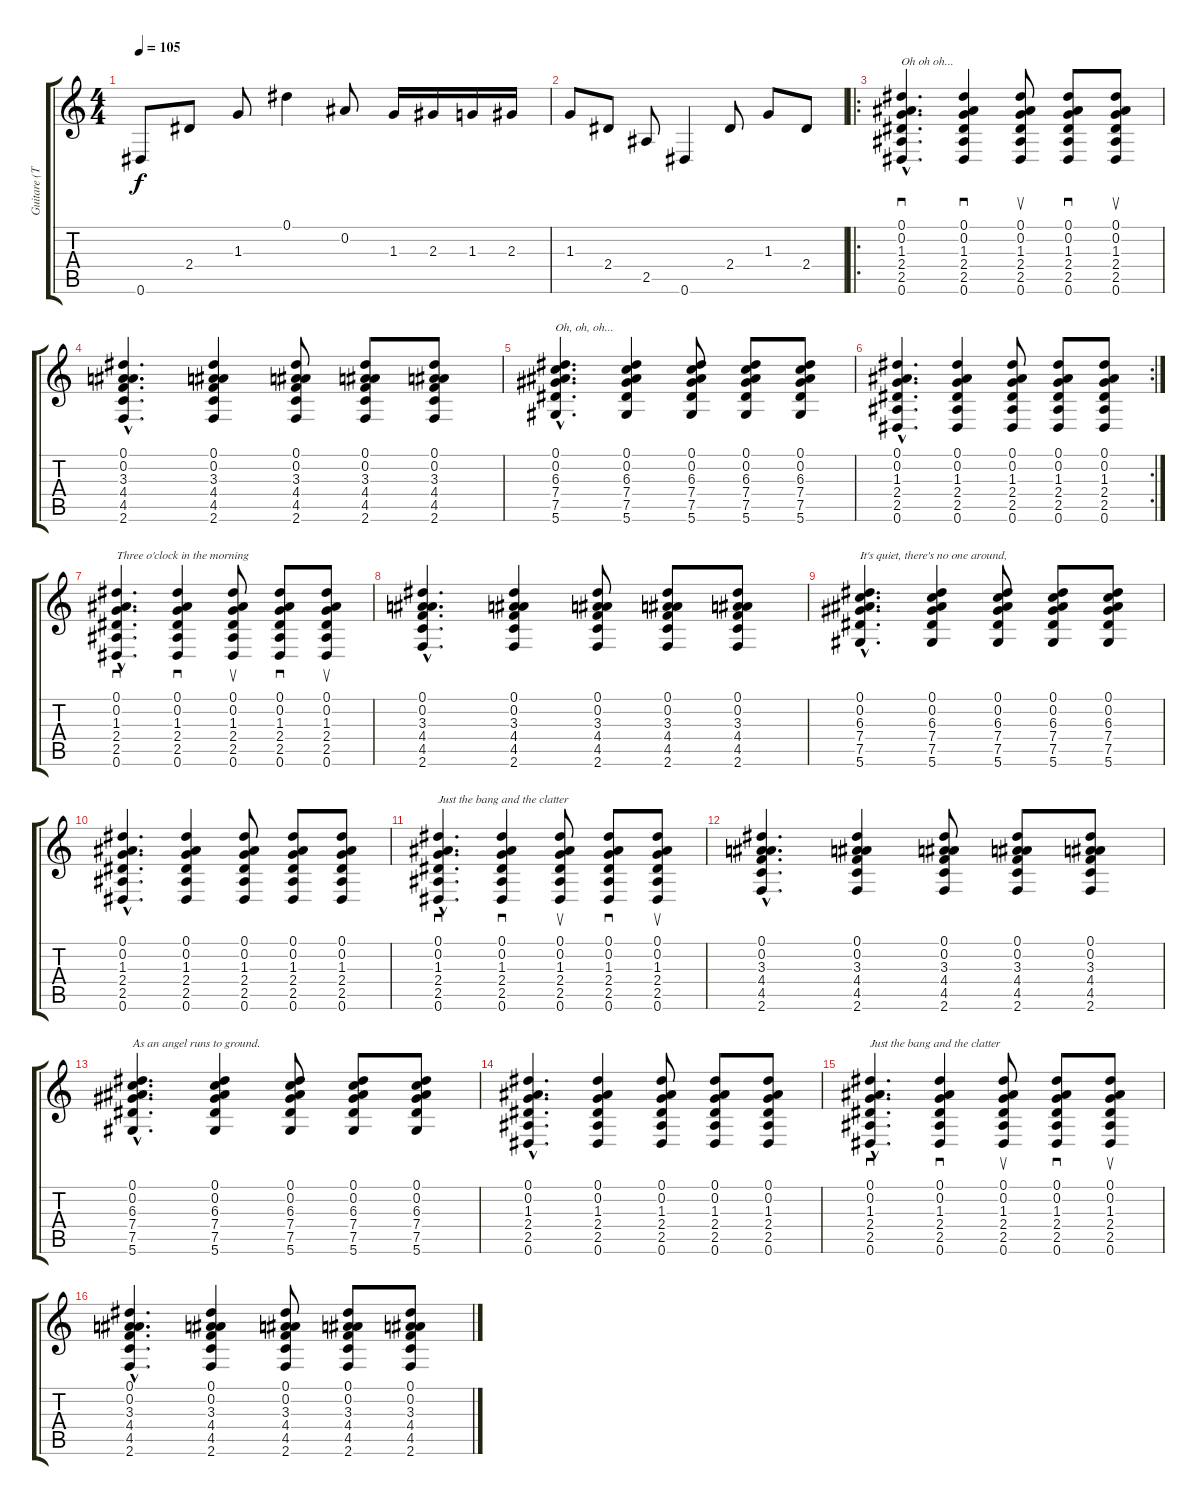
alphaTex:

\track ("Guitare (The Edge)" "Guitare (T") {instrument electricguitarjazz}
\staff {score tabs}
\tuning (Eb4 Bb3 Gb3 Db3 Ab2 Eb2) {hide}
\ts (4 4)
\tempo 105
\clef g2
\ks c
0.6.8{dy f} 2.4.8 1.3.8 0.1.4 0.2.8 1.3.16 2.3.16 1.3.16 2.3.16 |
1.3.8 2.4.8 2.5.8 0.6.4 2.4.8 1.3.8 2.4.8 |
\ro
(0.1{hac} 0.2{hac} 1.3{hac} 2.4{hac} 2.5{hac} 0.6{hac}).4{d sd txt "Oh oh oh..."} (0.1 0.2 1.3 2.4 2.5 0.6).4{sd} (0.1 0.2 1.3 2.4 2.5 0.6).8{su} (0.1 0.2 1.3 2.4 2.5 0.6).8{sd} (0.1 0.2 1.3 2.4 2.5 0.6).8{su} |
(0.1{hac} 0.2{hac} 3.3{hac} 4.4{hac} 4.5{hac} 2.6{hac}).4{d} (0.1 0.2 3.3 4.4 4.5 2.6).4 (0.1 0.2 3.3 4.4 4.5 2.6).8 (0.1 0.2 3.3 4.4 4.5 2.6).8 (0.1 0.2 3.3 4.4 4.5 2.6).8 |
(0.1{hac} 0.2{hac} 6.3{hac} 7.4{hac} 7.5{hac} 5.6{hac}).4{d txt "Oh, oh, oh..."} (0.1 0.2 6.3 7.4 7.5 5.6).4 (0.1 0.2 6.3 7.4 7.5 5.6).8 (0.1 0.2 6.3 7.4 7.5 5.6).8 (0.1 0.2 6.3 7.4 7.5 5.6).8 |
\rc 2
(0.1{hac} 0.2{hac} 1.3{hac} 2.4{hac} 2.5{hac} 0.6{hac}).4{d} (0.1 0.2 1.3 2.4 2.5 0.6).4 (0.1 0.2 1.3 2.4 2.5 0.6).8 (0.1 0.2 1.3 2.4 2.5 0.6).8 (0.1 0.2 1.3 2.4 2.5 0.6).8 |
(0.1{hac} 0.2{hac} 1.3{hac} 2.4{hac} 2.5{hac} 0.6{hac}).4{d sd txt "Three o'clock in the morning "} (0.1 0.2 1.3 2.4 2.5 0.6).4{sd} (0.1 0.2 1.3 2.4 2.5 0.6).8{su} (0.1 0.2 1.3 2.4 2.5 0.6).8{sd} (0.1 0.2 1.3 2.4 2.5 0.6).8{su} |
(0.1{hac} 0.2{hac} 3.3{hac} 4.4{hac} 4.5{hac} 2.6{hac}).4{d} (0.1 0.2 3.3 4.4 4.5 2.6).4 (0.1 0.2 3.3 4.4 4.5 2.6).8 (0.1 0.2 3.3 4.4 4.5 2.6).8 (0.1 0.2 3.3 4.4 4.5 2.6).8 |
(0.1{hac} 0.2{hac} 6.3{hac} 7.4{hac} 7.5{hac} 5.6{hac}).4{d txt "It's quiet, there's no one around, "} (0.1 0.2 6.3 7.4 7.5 5.6).4 (0.1 0.2 6.3 7.4 7.5 5.6).8 (0.1 0.2 6.3 7.4 7.5 5.6).8 (0.1 0.2 6.3 7.4 7.5 5.6).8 |
(0.1{hac} 0.2{hac} 1.3{hac} 2.4{hac} 2.5{hac} 0.6{hac}).4{d} (0.1 0.2 1.3 2.4 2.5 0.6).4 (0.1 0.2 1.3 2.4 2.5 0.6).8 (0.1 0.2 1.3 2.4 2.5 0.6).8 (0.1 0.2 1.3 2.4 2.5 0.6).8 |
(0.1{hac} 0.2{hac} 1.3{hac} 2.4{hac} 2.5{hac} 0.6{hac}).4{d sd txt "Just the bang and the clatter "} (0.1 0.2 1.3 2.4 2.5 0.6).4{sd} (0.1 0.2 1.3 2.4 2.5 0.6).8{su} (0.1 0.2 1.3 2.4 2.5 0.6).8{sd} (0.1 0.2 1.3 2.4 2.5 0.6).8{su} |
(0.1{hac} 0.2{hac} 3.3{hac} 4.4{hac} 4.5{hac} 2.6{hac}).4{d} (0.1 0.2 3.3 4.4 4.5 2.6).4 (0.1 0.2 3.3 4.4 4.5 2.6).8 (0.1 0.2 3.3 4.4 4.5 2.6).8 (0.1 0.2 3.3 4.4 4.5 2.6).8 |
(0.1{hac} 0.2{hac} 6.3{hac} 7.4{hac} 7.5{hac} 5.6{hac}).4{d txt "As an angel runs to ground. "} (0.1 0.2 6.3 7.4 7.5 5.6).4 (0.1 0.2 6.3 7.4 7.5 5.6).8 (0.1 0.2 6.3 7.4 7.5 5.6).8 (0.1 0.2 6.3 7.4 7.5 5.6).8 |
(0.1{hac} 0.2{hac} 1.3{hac} 2.4{hac} 2.5{hac} 0.6{hac}).4{d} (0.1 0.2 1.3 2.4 2.5 0.6).4 (0.1 0.2 1.3 2.4 2.5 0.6).8 (0.1 0.2 1.3 2.4 2.5 0.6).8 (0.1 0.2 1.3 2.4 2.5 0.6).8 |
(0.1{hac} 0.2{hac} 1.3{hac} 2.4{hac} 2.5{hac} 0.6{hac}).4{d sd txt "Just the bang and the clatter "} (0.1 0.2 1.3 2.4 2.5 0.6).4{sd} (0.1 0.2 1.3 2.4 2.5 0.6).8{su} (0.1 0.2 1.3 2.4 2.5 0.6).8{sd} (0.1 0.2 1.3 2.4 2.5 0.6).8{su} |
(0.1{hac} 0.2{hac} 3.3{hac} 4.4{hac} 4.5{hac} 2.6{hac}).4{d} (0.1 0.2 3.3 4.4 4.5 2.6).4 (0.1 0.2 3.3 4.4 4.5 2.6).8 (0.1 0.2 3.3 4.4 4.5 2.6).8 (0.1 0.2 3.3 4.4 4.5 2.6).8
